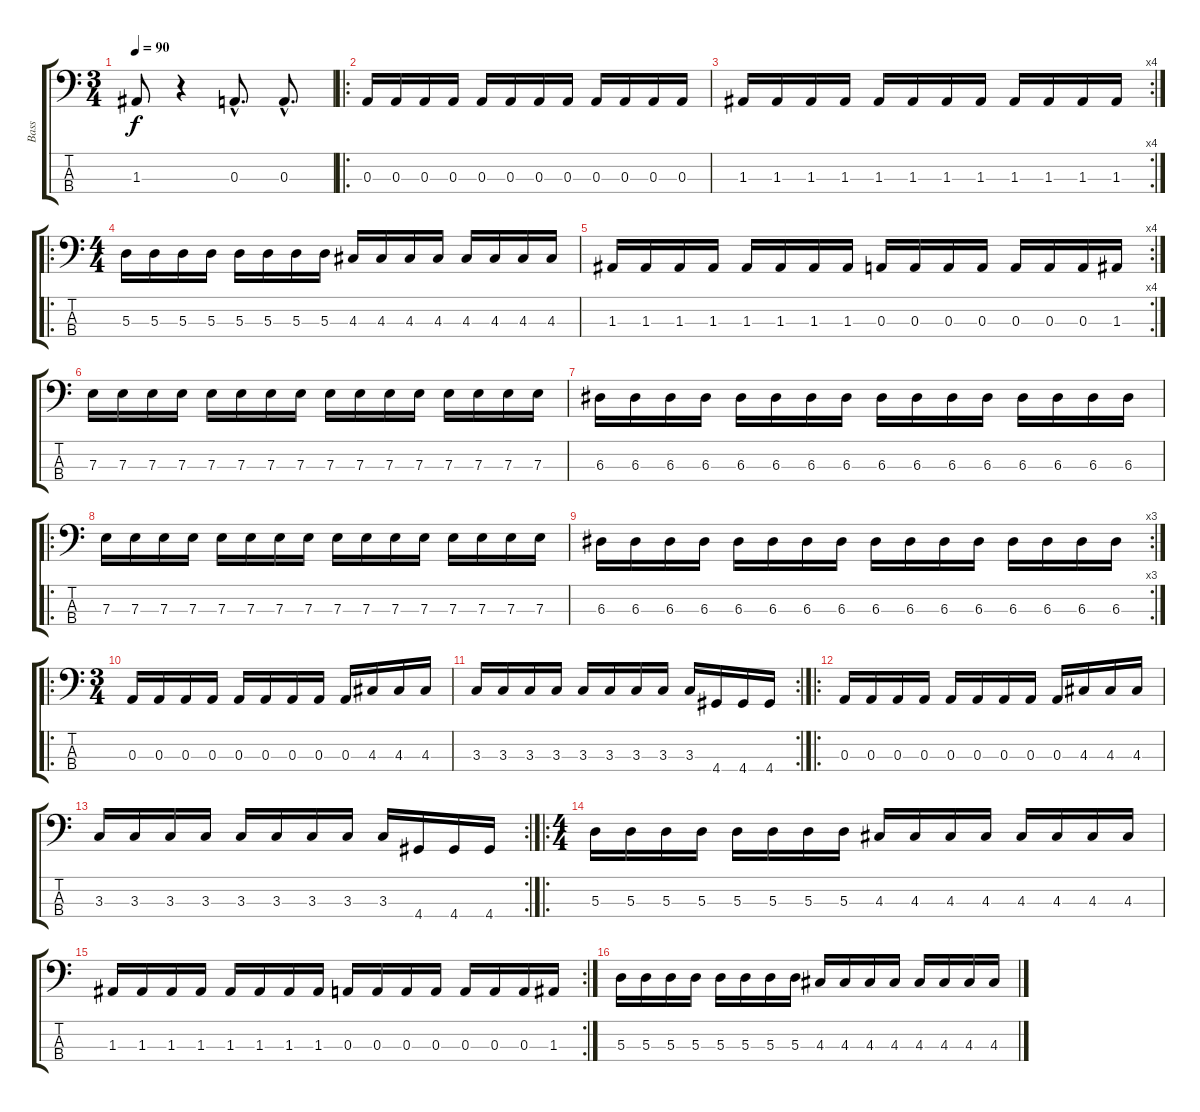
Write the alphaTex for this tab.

\track ("Bass" "Bass") {instrument electricbasspick}
\staff {score tabs}
\tuning (G2 D2 A1 E1) {hide}
\ts (3 4)
\tempo 90
\clef f4
\ks c
1.3.8{dy f} r.4 0.3{hac}.8{d} 0.3{hac}.8{d} |
\ro
0.3.16 0.3.16 0.3.16 0.3.16 0.3.16 0.3.16 0.3.16 0.3.16 0.3.16 0.3.16 0.3.16 0.3.16 |
\rc 4
1.3.16 1.3.16 1.3.16 1.3.16 1.3.16 1.3.16 1.3.16 1.3.16 1.3.16 1.3.16 1.3.16 1.3.16 |
\ro
\ts (4 4)
5.3.16 5.3.16 5.3.16 5.3.16 5.3.16 5.3.16 5.3.16 5.3.16 4.3.16 4.3.16 4.3.16 4.3.16 4.3.16 4.3.16 4.3.16 4.3.16 |
\rc 4
1.3.16 1.3.16 1.3.16 1.3.16 1.3.16 1.3.16 1.3.16 1.3.16 0.3.16 0.3.16 0.3.16 0.3.16 0.3.16 0.3.16 0.3.16 1.3.16 |
7.3.16 7.3.16 7.3.16 7.3.16 7.3.16 7.3.16 7.3.16 7.3.16 7.3.16 7.3.16 7.3.16 7.3.16 7.3.16 7.3.16 7.3.16 7.3.16 |
6.3.16 6.3.16 6.3.16 6.3.16 6.3.16 6.3.16 6.3.16 6.3.16 6.3.16 6.3.16 6.3.16 6.3.16 6.3.16 6.3.16 6.3.16 6.3.16 |
\ro
7.3.16 7.3.16 7.3.16 7.3.16 7.3.16 7.3.16 7.3.16 7.3.16 7.3.16 7.3.16 7.3.16 7.3.16 7.3.16 7.3.16 7.3.16 7.3.16 |
\rc 3
6.3.16 6.3.16 6.3.16 6.3.16 6.3.16 6.3.16 6.3.16 6.3.16 6.3.16 6.3.16 6.3.16 6.3.16 6.3.16 6.3.16 6.3.16 6.3.16 |
\ro
\ts (3 4)
0.3.16 0.3.16 0.3.16 0.3.16 0.3.16 0.3.16 0.3.16 0.3.16 0.3.16 4.3.16 4.3.16 4.3.16 |
\rc 2
3.3.16 3.3.16 3.3.16 3.3.16 3.3.16 3.3.16 3.3.16 3.3.16 3.3.16 4.4.16 4.4.16 4.4.16 |
\ro
0.3.16 0.3.16 0.3.16 0.3.16 0.3.16 0.3.16 0.3.16 0.3.16 0.3.16 4.3.16 4.3.16 4.3.16 |
\rc 2
3.3.16 3.3.16 3.3.16 3.3.16 3.3.16 3.3.16 3.3.16 3.3.16 3.3.16 4.4.16 4.4.16 4.4.16 |
\ro
\ts (4 4)
5.3.16 5.3.16 5.3.16 5.3.16 5.3.16 5.3.16 5.3.16 5.3.16 4.3.16 4.3.16 4.3.16 4.3.16 4.3.16 4.3.16 4.3.16 4.3.16 |
\rc 2
1.3.16 1.3.16 1.3.16 1.3.16 1.3.16 1.3.16 1.3.16 1.3.16 0.3.16 0.3.16 0.3.16 0.3.16 0.3.16 0.3.16 0.3.16 1.3.16 |
5.3.16 5.3.16 5.3.16 5.3.16 5.3.16 5.3.16 5.3.16 5.3.16 4.3.16 4.3.16 4.3.16 4.3.16 4.3.16 4.3.16 4.3.16 4.3.16
